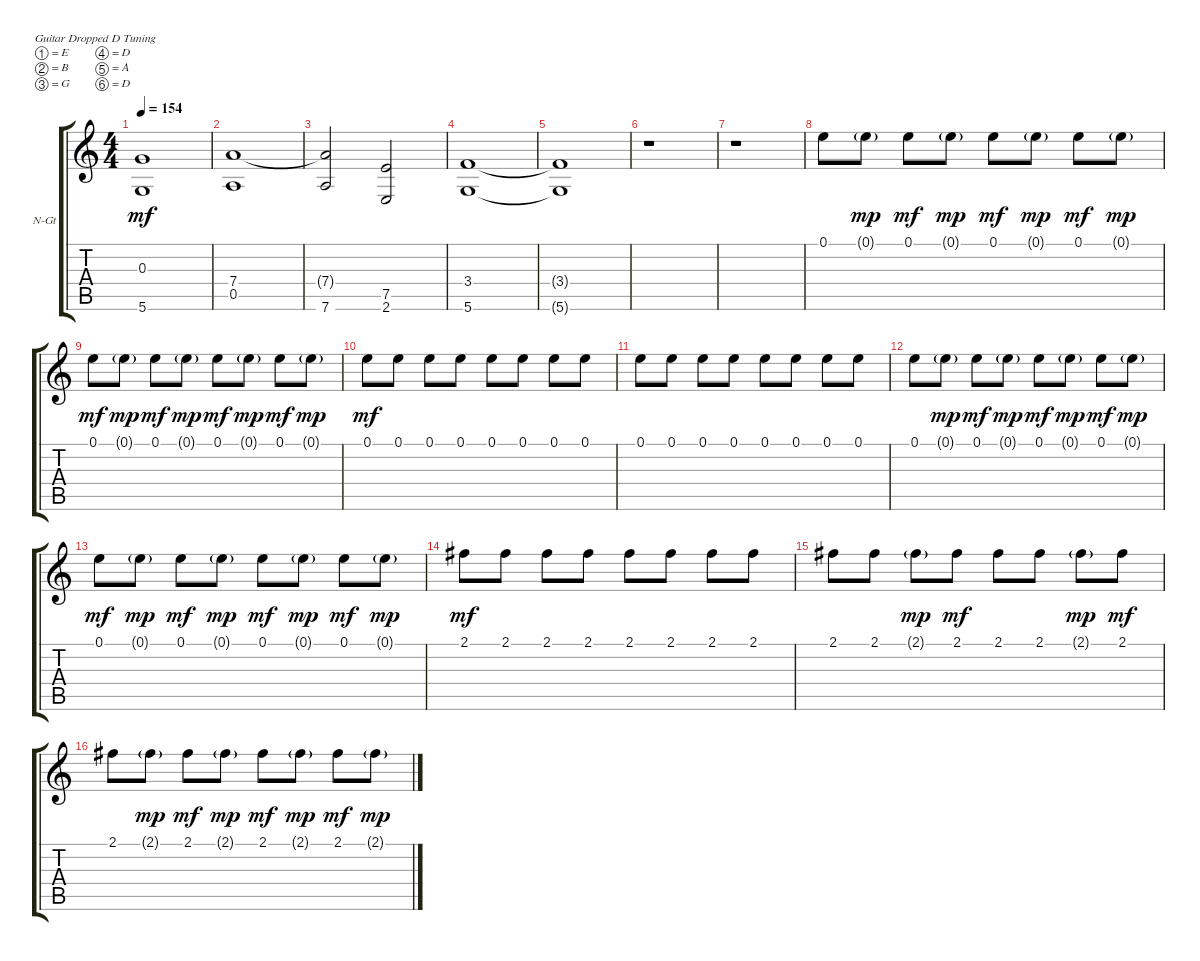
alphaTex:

\bracketExtendMode groupsimilarinstruments
\firstSystemTrackNameOrientation horizontal
\otherSystemsTrackNameOrientation horizontal
\track ("Keyboard (Christian)" "N-Gt") {instrument acousticguitarnylon}
\staff {score tabs}
\tuning (E4 B3 G3 D3 A2 D2)
\ts (4 4)
\tempo 154
\clef g2
\ks c
(0.3{t} 5.6{t}).1{dy mf} |
(7.4 0.5).1 |
(7.4{t} 7.6).2 (7.5 2.6).2 |
(3.4 5.6).1 |
(3.4{t} 5.6{t}).1 |
r.1 |
r.1 |
0.1.8 0.1{g}.8{dy mp} 0.1.8{dy mf} 0.1{g}.8{dy mp} 0.1.8{dy mf} 0.1{g}.8{dy mp} 0.1.8{dy mf} 0.1{g}.8{dy mp} |
0.1.8{dy mf} 0.1{g}.8{dy mp} 0.1.8{dy mf} 0.1{g}.8{dy mp} 0.1.8{dy mf} 0.1{g}.8{dy mp} 0.1.8{dy mf} 0.1{g}.8{dy mp} |
0.1.8{dy mf} 0.1.8 0.1.8 0.1.8 0.1.8 0.1.8 0.1.8 0.1.8 |
0.1.8 0.1.8 0.1.8 0.1.8 0.1.8 0.1.8 0.1.8 0.1.8 |
0.1.8 0.1{g}.8{dy mp} 0.1.8{dy mf} 0.1{g}.8{dy mp} 0.1.8{dy mf} 0.1{g}.8{dy mp} 0.1.8{dy mf} 0.1{g}.8{dy mp} |
0.1.8{dy mf} 0.1{g}.8{dy mp} 0.1.8{dy mf} 0.1{g}.8{dy mp} 0.1.8{dy mf} 0.1{g}.8{dy mp} 0.1.8{dy mf} 0.1{g}.8{dy mp} |
2.1.8{dy mf} 2.1.8 2.1.8 2.1.8 2.1.8 2.1.8 2.1.8 2.1.8 |
2.1.8 2.1.8 2.1{g}.8{dy mp} 2.1.8{dy mf} 2.1.8 2.1.8 2.1{g}.8{dy mp} 2.1.8{dy mf} |
2.1.8 2.1{g}.8{dy mp} 2.1.8{dy mf} 2.1{g}.8{dy mp} 2.1.8{dy mf} 2.1{g}.8{dy mp} 2.1.8{dy mf} 2.1{g}.8{dy mp}
